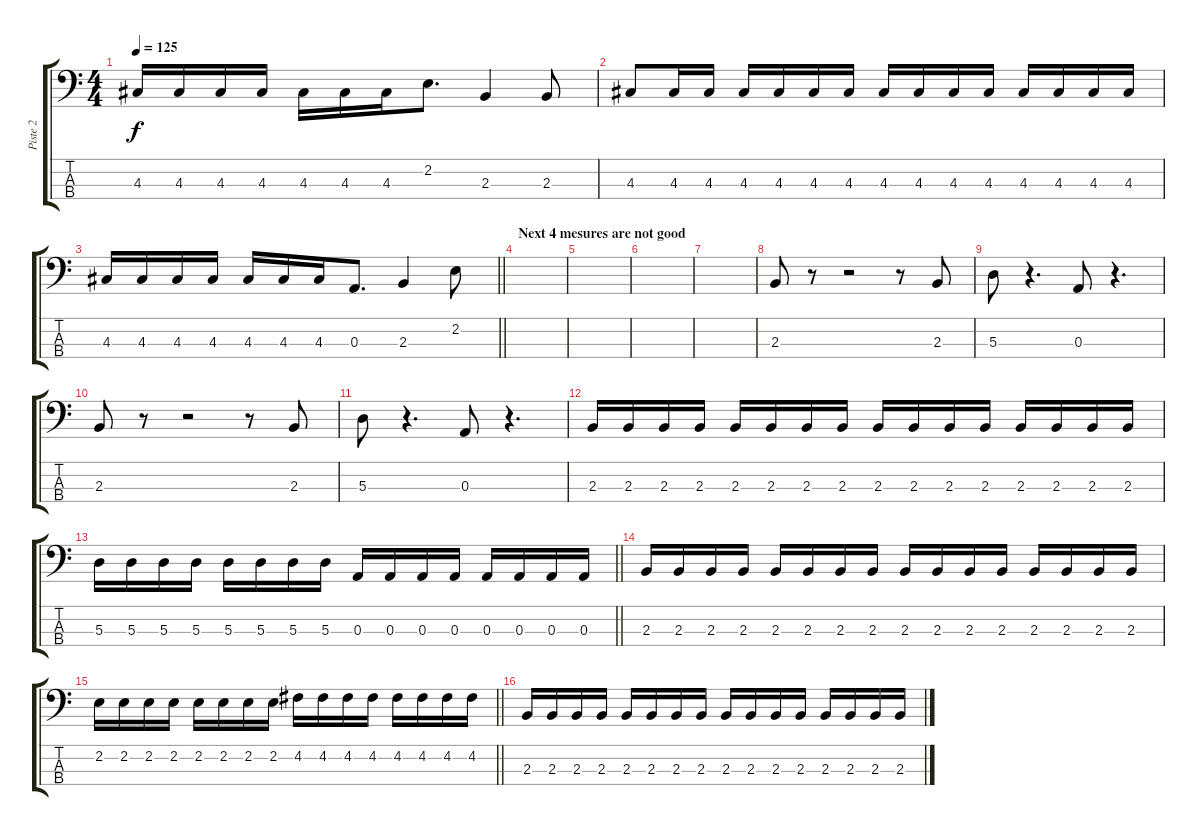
\track ("Piste 2" "Piste 2") {instrument electricbassfinger}
\staff {score tabs}
\tuning (G2 D2 A1 E1) {hide}
\ts (4 4)
\tempo 125
\clef f4
\ks c
4.3.16{dy f} 4.3.16 4.3.16 4.3.16 4.3.16 4.3.16 4.3.16 2.2.8{d} 2.3.4 2.3.8 |
4.3.8 4.3.16 4.3.16 4.3.16 4.3.16 4.3.16 4.3.16 4.3.16 4.3.16 4.3.16 4.3.16 4.3.16 4.3.16 4.3.16 4.3.16 |
\barLineRight lightlight
4.3.16 4.3.16 4.3.16 4.3.16 4.3.16 4.3.16 4.3.16 0.3.8{d} 2.3.4 2.2.8 |
\section ("" "Next 4 mesures are not good")
|
|
|
|
2.3.8 r.8 r.2 r.8 2.3.8 |
5.3.8 r.4{d} 0.3.8 r.4{d} |
2.3.8 r.8 r.2 r.8 2.3.8 |
5.3.8 r.4{d} 0.3.8 r.4{d} |
2.3.16 2.3.16 2.3.16 2.3.16 2.3.16 2.3.16 2.3.16 2.3.16 2.3.16 2.3.16 2.3.16 2.3.16 2.3.16 2.3.16 2.3.16 2.3.16 |
\barLineRight lightlight
5.3.16 5.3.16 5.3.16 5.3.16 5.3.16 5.3.16 5.3.16 5.3.16 0.3.16 0.3.16 0.3.16 0.3.16 0.3.16 0.3.16 0.3.16 0.3.16 |
2.3.16 2.3.16 2.3.16 2.3.16 2.3.16 2.3.16 2.3.16 2.3.16 2.3.16 2.3.16 2.3.16 2.3.16 2.3.16 2.3.16 2.3.16 2.3.16 |
\barLineRight lightlight
2.2.16 2.2.16 2.2.16 2.2.16 2.2.16 2.2.16 2.2.16 2.2.16 4.2.16 4.2.16 4.2.16 4.2.16 4.2.16 4.2.16 4.2.16 4.2.16 |
2.3.16 2.3.16 2.3.16 2.3.16 2.3.16 2.3.16 2.3.16 2.3.16 2.3.16 2.3.16 2.3.16 2.3.16 2.3.16 2.3.16 2.3.16 2.3.16
